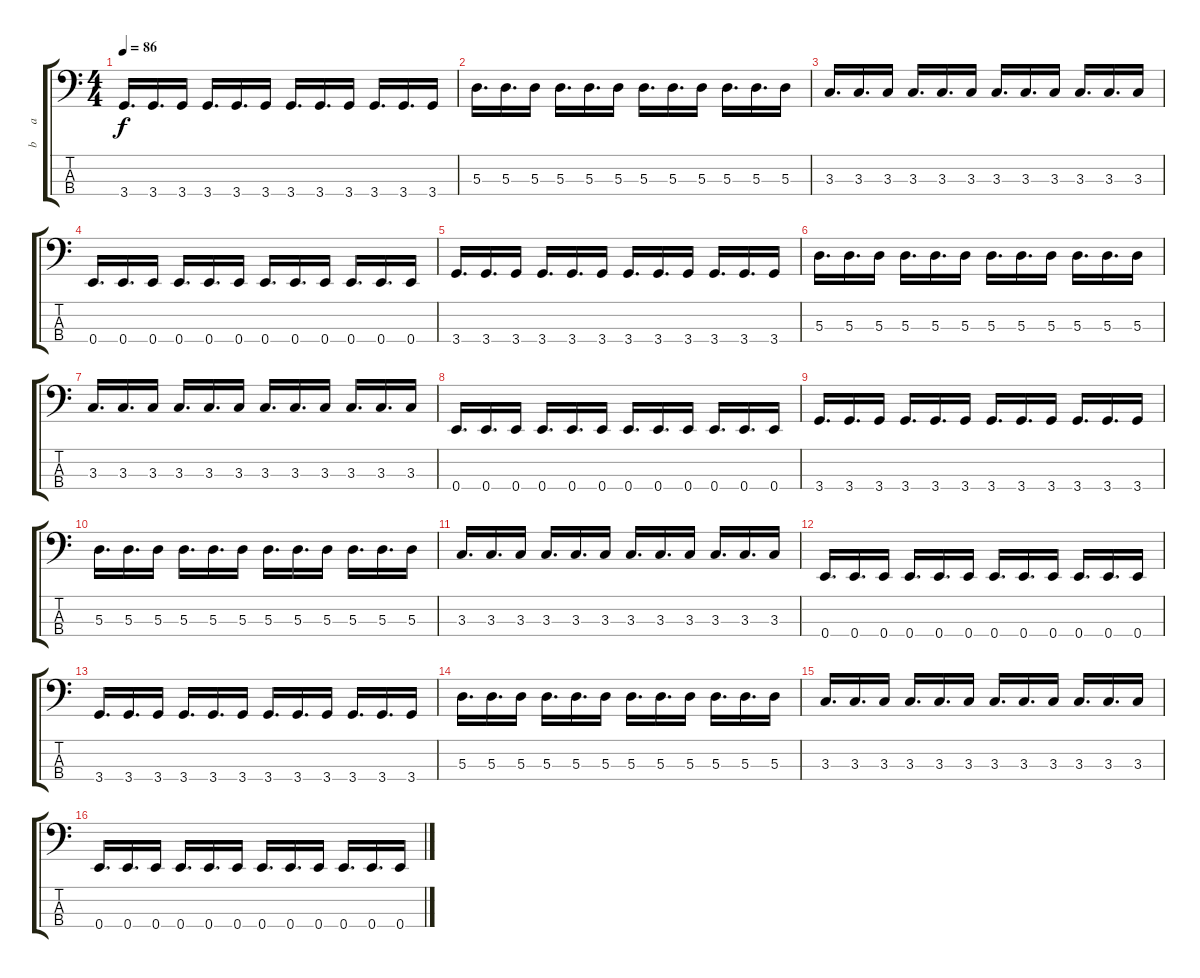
\track ("b      a       s      s" "b      a  ") {instrument electricbassfinger}
\staff {score tabs}
\tuning (G2 D2 A1 E1) {hide}
\ts (4 4)
\tempo 86
\clef f4
\ks c
3.4.16{d dy f} 3.4.16{d} 3.4.16 3.4.16{d} 3.4.16{d} 3.4.16 3.4.16{d} 3.4.16{d} 3.4.16 3.4.16{d} 3.4.16{d} 3.4.16 |
5.3.16{d} 5.3.16{d} 5.3.16 5.3.16{d} 5.3.16{d} 5.3.16 5.3.16{d} 5.3.16{d} 5.3.16 5.3.16{d} 5.3.16{d} 5.3.16 |
3.3.16{d} 3.3.16{d} 3.3.16 3.3.16{d} 3.3.16{d} 3.3.16 3.3.16{d} 3.3.16{d} 3.3.16 3.3.16{d} 3.3.16{d} 3.3.16 |
0.4.16{d} 0.4.16{d} 0.4.16 0.4.16{d} 0.4.16{d} 0.4.16 0.4.16{d} 0.4.16{d} 0.4.16 0.4.16{d} 0.4.16{d} 0.4.16 |
3.4.16{d} 3.4.16{d} 3.4.16 3.4.16{d} 3.4.16{d} 3.4.16 3.4.16{d} 3.4.16{d} 3.4.16 3.4.16{d} 3.4.16{d} 3.4.16 |
5.3.16{d} 5.3.16{d} 5.3.16 5.3.16{d} 5.3.16{d} 5.3.16 5.3.16{d} 5.3.16{d} 5.3.16 5.3.16{d} 5.3.16{d} 5.3.16 |
3.3.16{d} 3.3.16{d} 3.3.16 3.3.16{d} 3.3.16{d} 3.3.16 3.3.16{d} 3.3.16{d} 3.3.16 3.3.16{d} 3.3.16{d} 3.3.16 |
0.4.16{d} 0.4.16{d} 0.4.16 0.4.16{d} 0.4.16{d} 0.4.16 0.4.16{d} 0.4.16{d} 0.4.16 0.4.16{d} 0.4.16{d} 0.4.16 |
3.4.16{d} 3.4.16{d} 3.4.16 3.4.16{d} 3.4.16{d} 3.4.16 3.4.16{d} 3.4.16{d} 3.4.16 3.4.16{d} 3.4.16{d} 3.4.16 |
5.3.16{d} 5.3.16{d} 5.3.16 5.3.16{d} 5.3.16{d} 5.3.16 5.3.16{d} 5.3.16{d} 5.3.16 5.3.16{d} 5.3.16{d} 5.3.16 |
3.3.16{d} 3.3.16{d} 3.3.16 3.3.16{d} 3.3.16{d} 3.3.16 3.3.16{d} 3.3.16{d} 3.3.16 3.3.16{d} 3.3.16{d} 3.3.16 |
0.4.16{d} 0.4.16{d} 0.4.16 0.4.16{d} 0.4.16{d} 0.4.16 0.4.16{d} 0.4.16{d} 0.4.16 0.4.16{d} 0.4.16{d} 0.4.16 |
3.4.16{d} 3.4.16{d} 3.4.16 3.4.16{d} 3.4.16{d} 3.4.16 3.4.16{d} 3.4.16{d} 3.4.16 3.4.16{d} 3.4.16{d} 3.4.16 |
5.3.16{d} 5.3.16{d} 5.3.16 5.3.16{d} 5.3.16{d} 5.3.16 5.3.16{d} 5.3.16{d} 5.3.16 5.3.16{d} 5.3.16{d} 5.3.16 |
3.3.16{d} 3.3.16{d} 3.3.16 3.3.16{d} 3.3.16{d} 3.3.16 3.3.16{d} 3.3.16{d} 3.3.16 3.3.16{d} 3.3.16{d} 3.3.16 |
0.4.16{d} 0.4.16{d} 0.4.16 0.4.16{d} 0.4.16{d} 0.4.16 0.4.16{d} 0.4.16{d} 0.4.16 0.4.16{d} 0.4.16{d} 0.4.16
